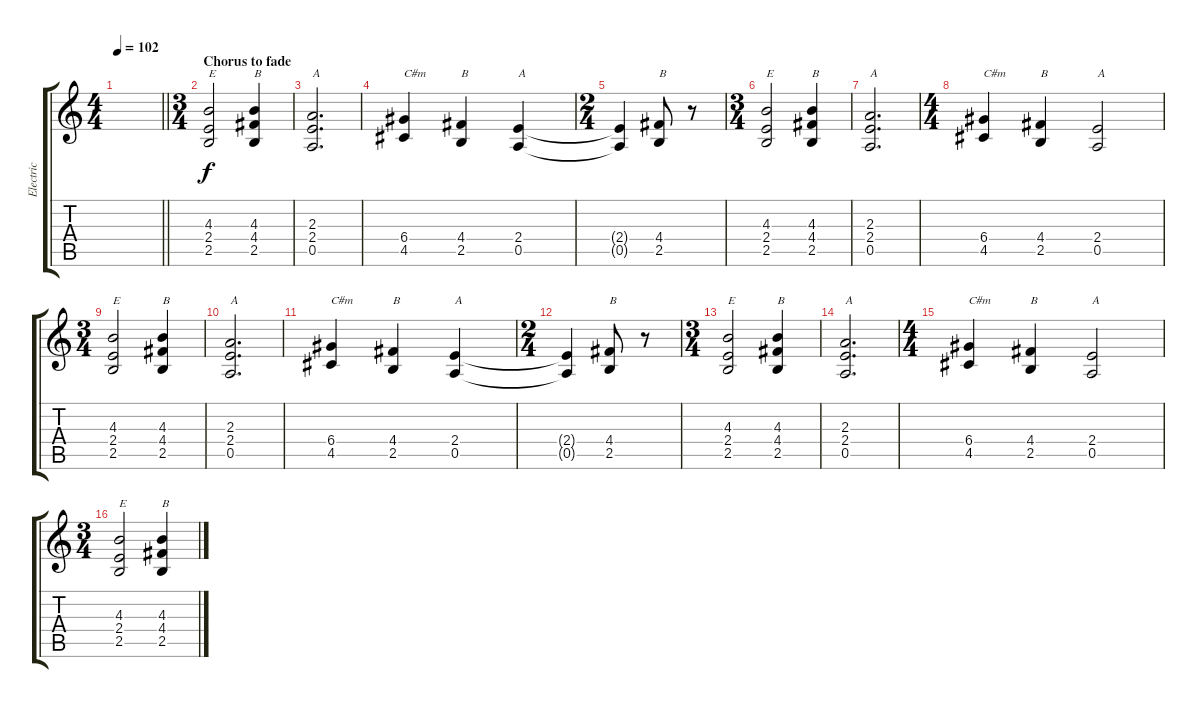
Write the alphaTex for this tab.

\track ("Electric" "Electric") {instrument distortionguitar}
\staff {score tabs}
\tuning (E4 B3 G3 D3 A2 E2) {hide}
\ts (4 4)
\tempo 102
\clef g2
\barLineRight lightlight
\ks c
|
\ts (3 4)
\section ("" "Chorus to fade")
(4.3 2.4 2.5).2{txt "E"} (4.3 4.4 2.5).4{txt "B"} |
(2.3 2.4 0.5).2{d txt "A"} |
(6.4 4.5).4{txt "C#m"} (4.4 2.5).4{txt "B"} (2.4 0.5).4{txt "A"} |
\ts (2 4)
(2.4{t} 0.5{t}).4 (4.4 2.5).8{txt "B"} r.8 |
\ts (3 4)
(4.3 2.4 2.5).2{txt "E"} (4.3 4.4 2.5).4{txt "B"} |
(2.3 2.4 0.5).2{d txt "A"} |
\ts (4 4)
(6.4 4.5).4{txt "C#m"} (4.4 2.5).4{txt "B"} (2.4 0.5).2{txt "A"} |
\ts (3 4)
(4.3 2.4 2.5).2{txt "E"} (4.3 4.4 2.5).4{txt "B"} |
(2.3 2.4 0.5).2{d txt "A"} |
(6.4 4.5).4{txt "C#m"} (4.4 2.5).4{txt "B"} (2.4 0.5).4{txt "A"} |
\ts (2 4)
(2.4{t} 0.5{t}).4 (4.4 2.5).8{txt "B"} r.8 |
\ts (3 4)
(4.3 2.4 2.5).2{txt "E"} (4.3 4.4 2.5).4{txt "B"} |
(2.3 2.4 0.5).2{d txt "A"} |
\ts (4 4)
(6.4 4.5).4{txt "C#m"} (4.4 2.5).4{txt "B"} (2.4 0.5).2{txt "A"} |
\ts (3 4)
(4.3 2.4 2.5).2{txt "E"} (4.3 4.4 2.5).4{txt "B"}
